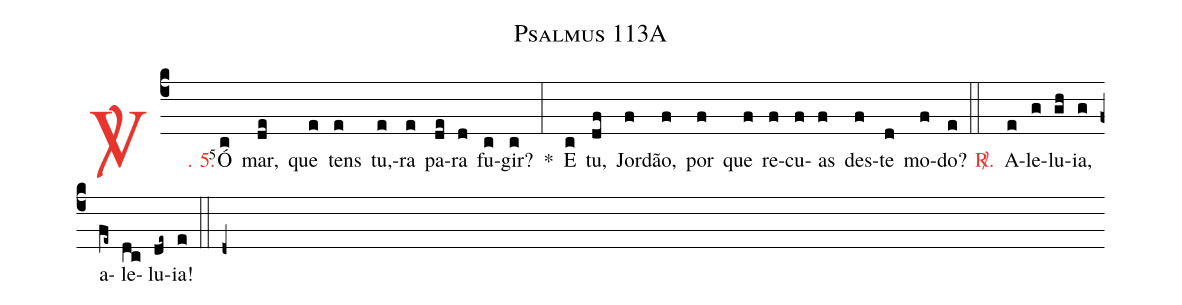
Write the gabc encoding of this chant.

name: Psalmus 113A;
%%
(c4)

<c><sp>V/</sp>. 5.</c>() <v>\VSup{5}</v>Ó(c) mar,(de) que(e) tens(e) tu,(e)ra(e) pa(de)ra(d) fu(c)gir?(c) *(:) E(c) tu,(df) Jor(f)dão,(f) por(f) que(f) re(f)cu(f)as(f) des(f)te(d) mo(f)do?(e)

(::)

<nlba><c><sp>R/</sp>.</c>() A</nlba>(e)le(g)lu(gh)ia,(g) a(fe~)le(dc)lu(de~)ia!(e)

(::)

(d+)
